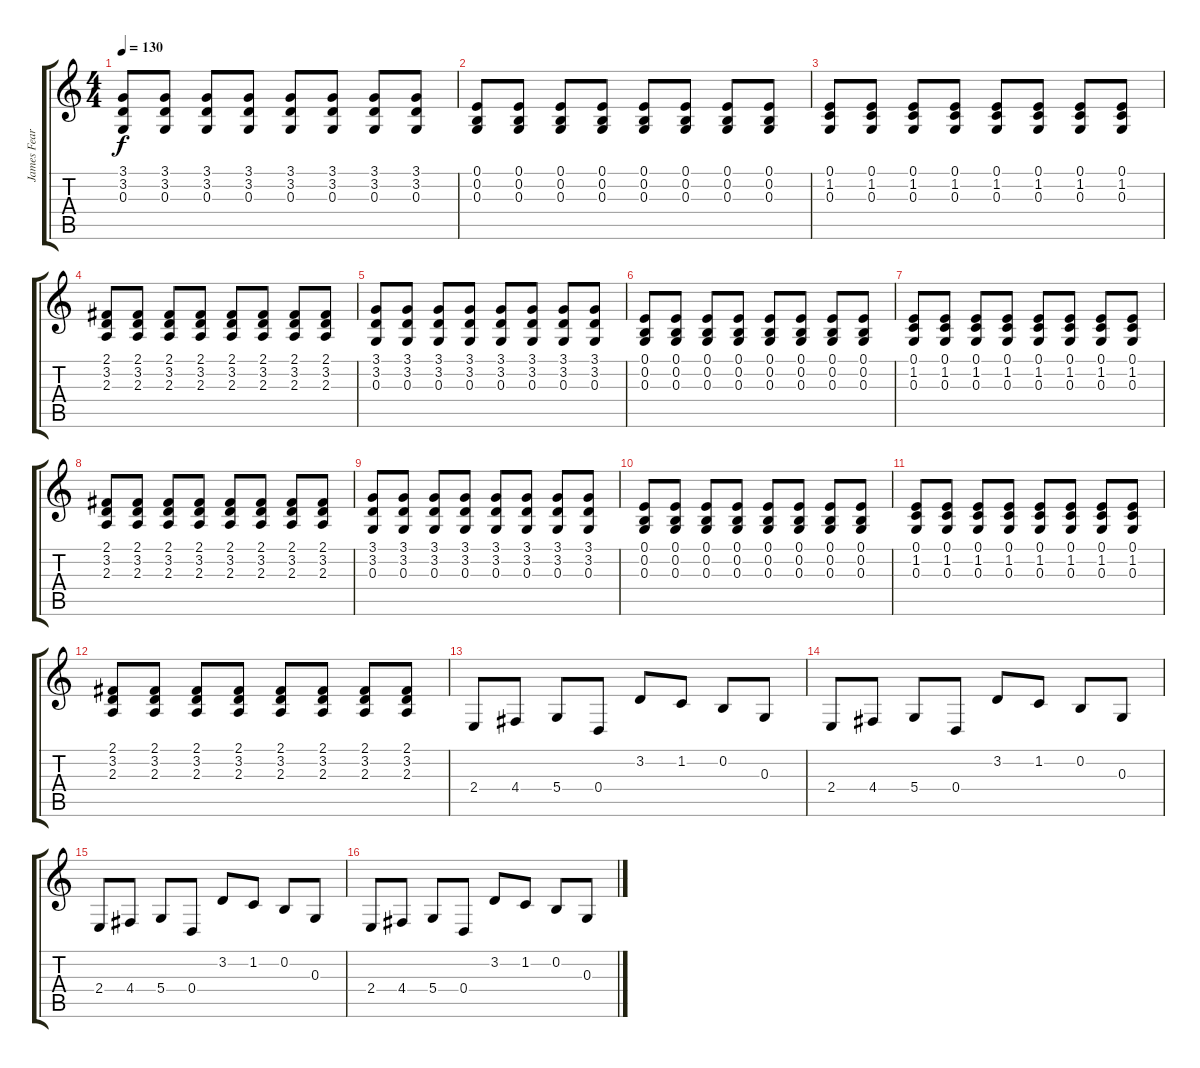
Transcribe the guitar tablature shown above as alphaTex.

\track ("James Fearnley - accordéon" "James Fear") {instrument accordion}
\staff {score tabs}
\tuning (E4 B3 G3 D3 A2 E2) {hide}
\ts (4 4)
\tempo 130
\clef g2
\ks c
(3.1 3.2 0.3).8{dy f} (3.1 3.2 0.3).8 (3.1 3.2 0.3).8 (3.1 3.2 0.3).8 (3.1 3.2 0.3).8 (3.1 3.2 0.3).8 (3.1 3.2 0.3).8 (3.1 3.2 0.3).8 |
(0.1 0.2 0.3).8 (0.1 0.2 0.3).8 (0.1 0.2 0.3).8 (0.1 0.2 0.3).8 (0.1 0.2 0.3).8 (0.1 0.2 0.3).8 (0.1 0.2 0.3).8 (0.1 0.2 0.3).8 |
(0.1 1.2 0.3).8 (0.1 1.2 0.3).8 (0.1 1.2 0.3).8 (0.1 1.2 0.3).8 (0.1 1.2 0.3).8 (0.1 1.2 0.3).8 (0.1 1.2 0.3).8 (0.1 1.2 0.3).8 |
(2.1 3.2 2.3).8 (2.1 3.2 2.3).8 (2.1 3.2 2.3).8 (2.1 3.2 2.3).8 (2.1 3.2 2.3).8 (2.1 3.2 2.3).8 (2.1 3.2 2.3).8 (2.1 3.2 2.3).8 |
(3.1 3.2 0.3).8 (3.1 3.2 0.3).8 (3.1 3.2 0.3).8 (3.1 3.2 0.3).8 (3.1 3.2 0.3).8 (3.1 3.2 0.3).8 (3.1 3.2 0.3).8 (3.1 3.2 0.3).8 |
(0.1 0.2 0.3).8 (0.1 0.2 0.3).8 (0.1 0.2 0.3).8 (0.1 0.2 0.3).8 (0.1 0.2 0.3).8 (0.1 0.2 0.3).8 (0.1 0.2 0.3).8 (0.1 0.2 0.3).8 |
(0.1 1.2 0.3).8 (0.1 1.2 0.3).8 (0.1 1.2 0.3).8 (0.1 1.2 0.3).8 (0.1 1.2 0.3).8 (0.1 1.2 0.3).8 (0.1 1.2 0.3).8 (0.1 1.2 0.3).8 |
(2.1 3.2 2.3).8 (2.1 3.2 2.3).8 (2.1 3.2 2.3).8 (2.1 3.2 2.3).8 (2.1 3.2 2.3).8 (2.1 3.2 2.3).8 (2.1 3.2 2.3).8 (2.1 3.2 2.3).8 |
(3.1 3.2 0.3).8 (3.1 3.2 0.3).8 (3.1 3.2 0.3).8 (3.1 3.2 0.3).8 (3.1 3.2 0.3).8 (3.1 3.2 0.3).8 (3.1 3.2 0.3).8 (3.1 3.2 0.3).8 |
(0.1 0.2 0.3).8 (0.1 0.2 0.3).8 (0.1 0.2 0.3).8 (0.1 0.2 0.3).8 (0.1 0.2 0.3).8 (0.1 0.2 0.3).8 (0.1 0.2 0.3).8 (0.1 0.2 0.3).8 |
(0.1 1.2 0.3).8 (0.1 1.2 0.3).8 (0.1 1.2 0.3).8 (0.1 1.2 0.3).8 (0.1 1.2 0.3).8 (0.1 1.2 0.3).8 (0.1 1.2 0.3).8 (0.1 1.2 0.3).8 |
(2.1 3.2 2.3).8 (2.1 3.2 2.3).8 (2.1 3.2 2.3).8 (2.1 3.2 2.3).8 (2.1 3.2 2.3).8 (2.1 3.2 2.3).8 (2.1 3.2 2.3).8 (2.1 3.2 2.3).8 |
2.4.8 4.4.8 5.4.8 0.4.8 3.2.8 1.2.8 0.2.8 0.3.8 |
2.4.8 4.4.8 5.4.8 0.4.8 3.2.8 1.2.8 0.2.8 0.3.8 |
2.4.8 4.4.8 5.4.8 0.4.8 3.2.8 1.2.8 0.2.8 0.3.8 |
2.4.8 4.4.8 5.4.8 0.4.8 3.2.8 1.2.8 0.2.8 0.3.8
